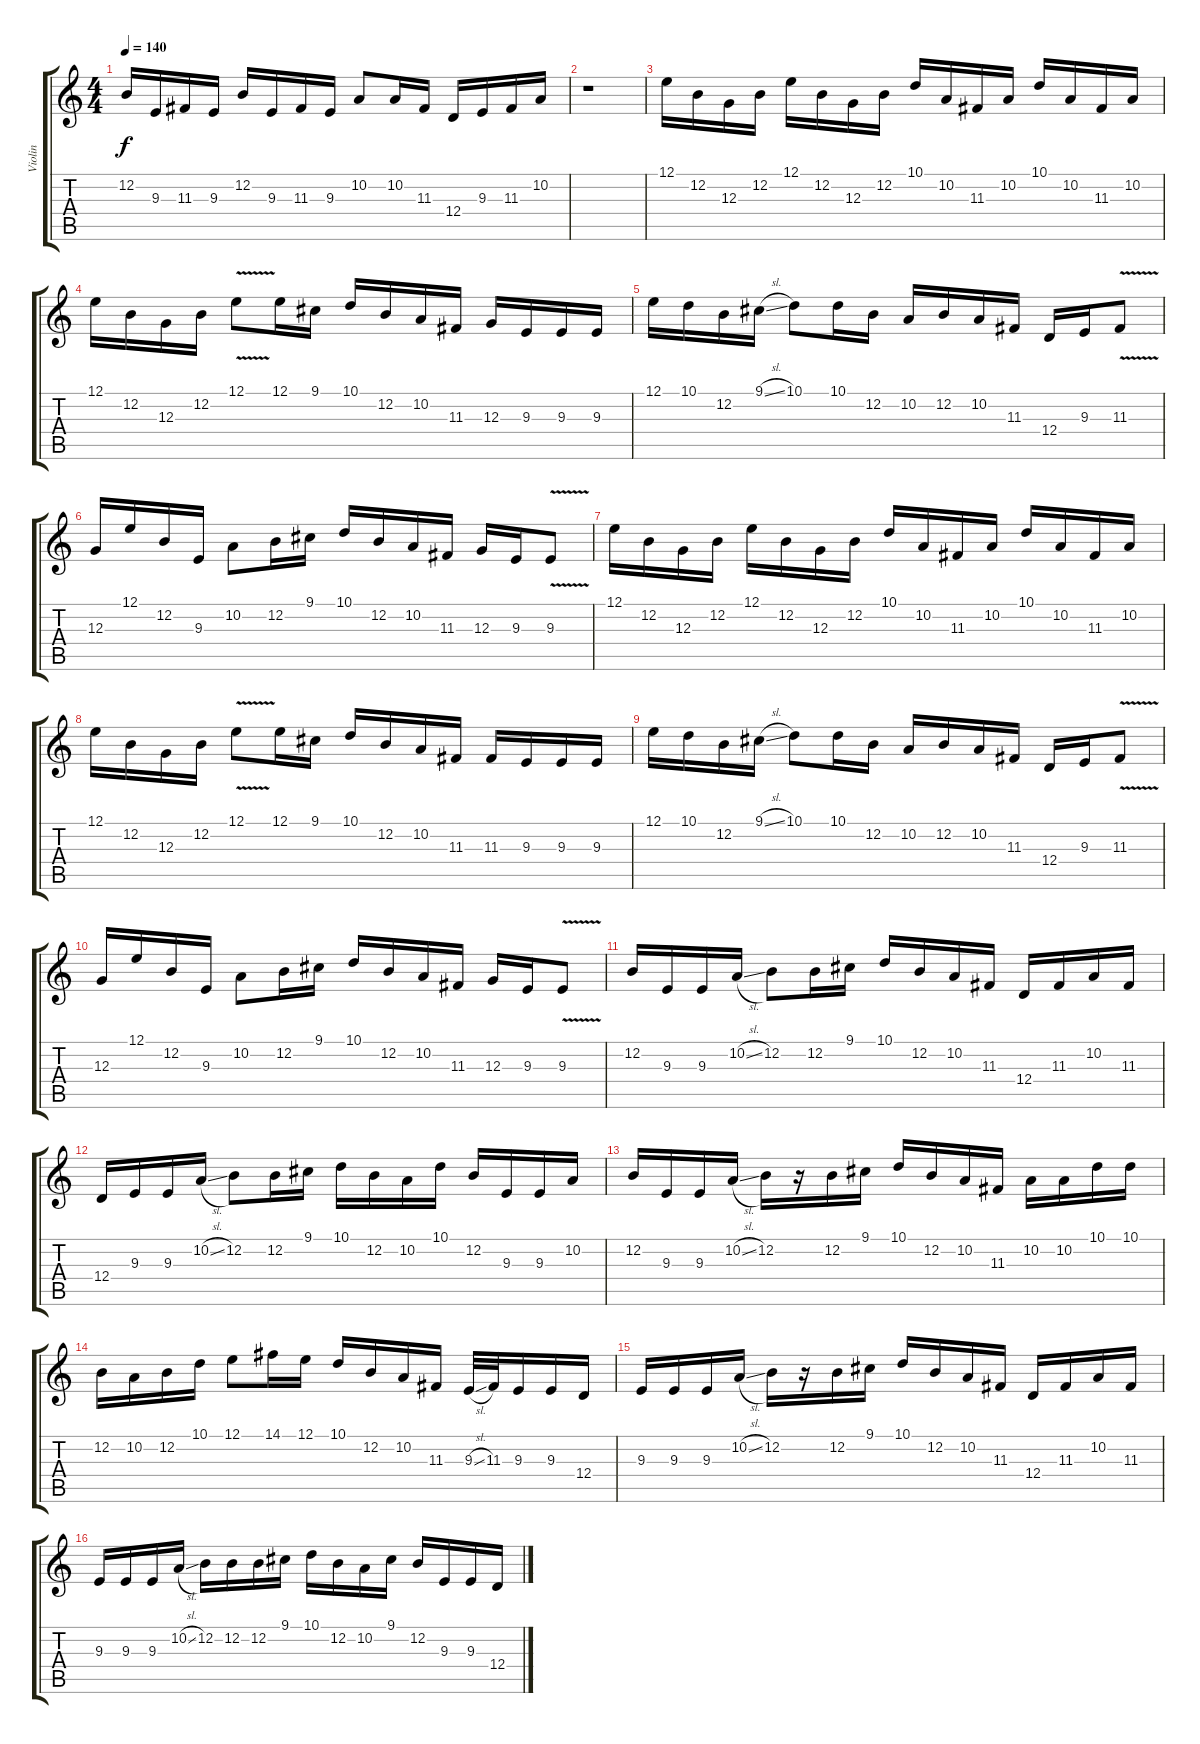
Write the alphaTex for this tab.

\track ("Violin" "Violin") {instrument violin}
\staff {score tabs}
\tuning (E4 B3 G3 D3 A2 E2) {hide}
\ts (4 4)
\tempo 140
\clef g2
\ks c
12.2.16{dy f} 9.3.16 11.3.16 9.3.16 12.2.16 9.3.16 11.3.16 9.3.16 10.2.8 10.2.16 11.3.16 12.4.16 9.3.16 11.3.16 10.2.16 |
r.1 |
12.1.16 12.2.16 12.3.16 12.2.16 12.1.16 12.2.16 12.3.16 12.2.16 10.1.16 10.2.16 11.3.16 10.2.16 10.1.16 10.2.16 11.3.16 10.2.16 |
12.1.16 12.2.16 12.3.16 12.2.16 12.1{v}.8 12.1.16 9.1.16 10.1.16 12.2.16 10.2.16 11.3.16 12.3.16 9.3.16 9.3.16 9.3.16 |
12.1.16 10.1.16 12.2.16 9.1{sl}.16 10.1.8 10.1.16 12.2.16 10.2.16 12.2.16 10.2.16 11.3.16 12.4.16 9.3.16 11.3{v}.8 |
12.3.16 12.1.16 12.2.16 9.3.16 10.2.8 12.2.16 9.1.16 10.1.16 12.2.16 10.2.16 11.3.16 12.3.16 9.3.16 9.3{v}.8 |
12.1.16 12.2.16 12.3.16 12.2.16 12.1.16 12.2.16 12.3.16 12.2.16 10.1.16 10.2.16 11.3.16 10.2.16 10.1.16 10.2.16 11.3.16 10.2.16 |
12.1.16 12.2.16 12.3.16 12.2.16 12.1{v}.8 12.1.16 9.1.16 10.1.16 12.2.16 10.2.16 11.3.16 11.3.16 9.3.16 9.3.16 9.3.16 |
12.1.16 10.1.16 12.2.16 9.1{sl}.16 10.1.8 10.1.16 12.2.16 10.2.16 12.2.16 10.2.16 11.3.16 12.4.16 9.3.16 11.3{v}.8 |
12.3.16 12.1.16 12.2.16 9.3.16 10.2.8 12.2.16 9.1.16 10.1.16 12.2.16 10.2.16 11.3.16 12.3.16 9.3.16 9.3{v}.8 |
12.2.16 9.3.16 9.3.16 10.2{sl}.16 12.2.8 12.2.16 9.1.16 10.1.16 12.2.16 10.2.16 11.3.16 12.4.16 11.3.16 10.2.16 11.3.16 |
12.4.16 9.3.16 9.3.16 10.2{sl}.16 12.2.8 12.2.16 9.1.16 10.1.16 12.2.16 10.2.16 10.1.16 12.2.16 9.3.16 9.3.16 10.2.16 |
12.2.16 9.3.16 9.3.16 10.2{sl}.16 12.2.16 r.16 12.2.16 9.1.16 10.1.16 12.2.16 10.2.16 11.3.16 10.2.16 10.2.16 10.1.16 10.1.16 |
12.2.16 10.2.16 12.2.16 10.1.16 12.1.8 14.1.16 12.1.16 10.1.16 12.2.16 10.2.16 11.3.16 9.3{sl}.32 11.3.32 9.3.16 9.3.16 12.4.16 |
9.3.16 9.3.16 9.3.16 10.2{sl}.16 12.2.16 r.16 12.2.16 9.1.16 10.1.16 12.2.16 10.2.16 11.3.16 12.4.16 11.3.16 10.2.16 11.3.16 |
9.3.16 9.3.16 9.3.16 10.2{sl}.16 12.2.16 12.2.16 12.2.16 9.1.16 10.1.16 12.2.16 10.2.16 9.1.16 12.2.16 9.3.16 9.3.16 12.4.16
